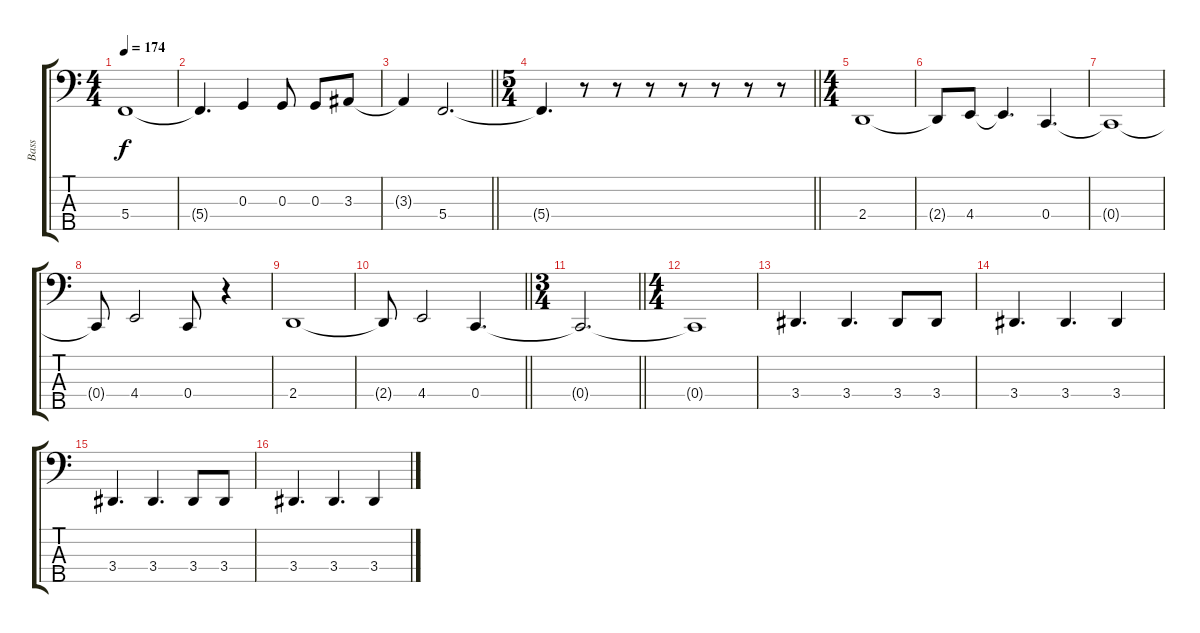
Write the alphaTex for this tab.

\track ("Bass" "Bass") {instrument electricbasspick}
\staff {score tabs}
\tuning (G2 C2 G1 C1 G0) {hide}
\ts (4 4)
\tempo 174
\clef f4
\ks c
5.4{t}.1{dy f} |
5.4{t}.4{d} 0.3.4 0.3.8 0.3.8 3.3.8 |
\barLineRight lightlight
3.3{t}.4 5.4.2{d} |
\ts (5 4)
\barLineRight lightlight
5.4{t}.4{d} r.8 r.8 r.8 r.8 r.8 r.8 r.8 |
\ts (4 4)
2.4.1 |
2.4{t}.8 4.4.8 4.4{t}.4{d} 0.4.4{d} |
0.4{t}.1 |
0.4{t}.8 4.4.2 0.4.8 r.4 |
2.4.1 |
\barLineRight lightlight
2.4{t}.8 4.4.2 0.4.4{d} |
\ts (3 4)
\barLineRight lightlight
0.4{t}.2{d} |
\ts (4 4)
0.4{t}.1 |
3.4.4{d} 3.4.4{d} 3.4.8 3.4.8 |
3.4.4{d} 3.4.4{d} 3.4.4 |
3.4.4{d} 3.4.4{d} 3.4.8 3.4.8 |
3.4.4{d} 3.4.4{d} 3.4.4
